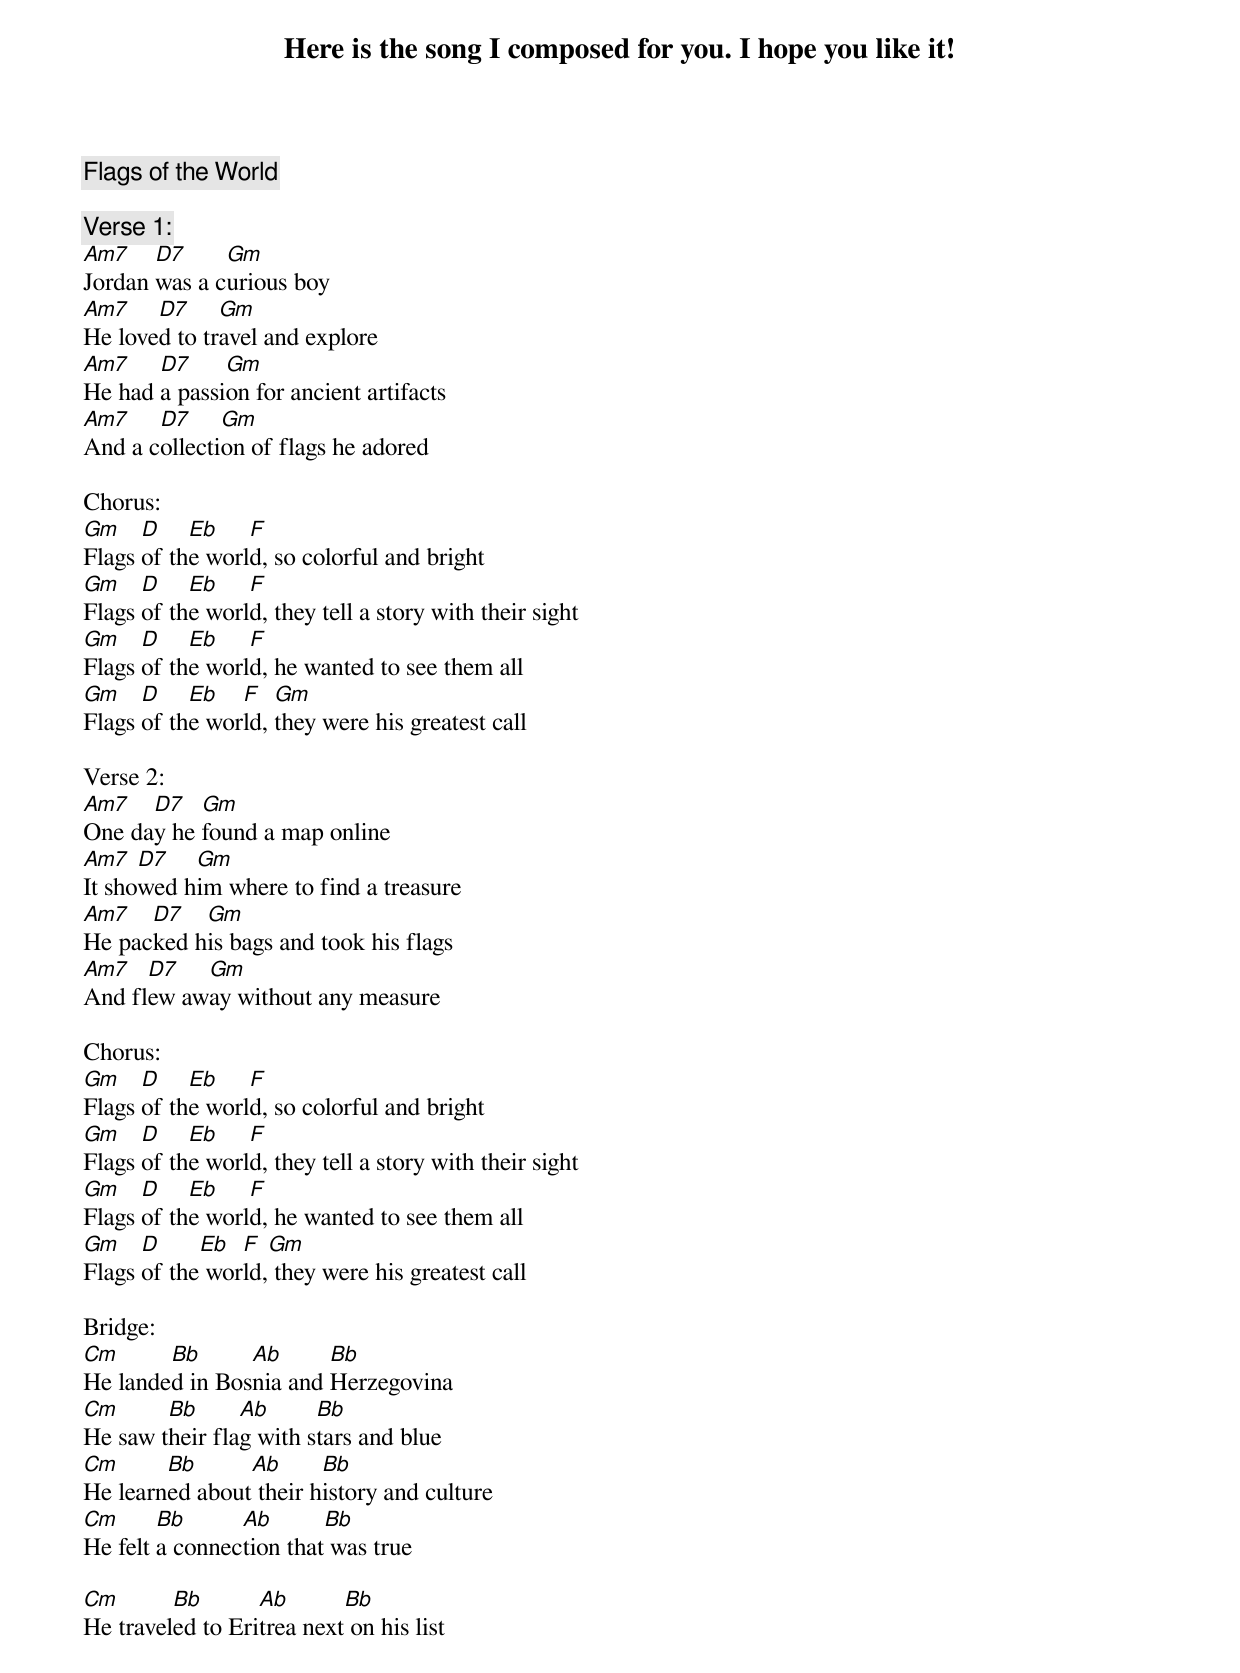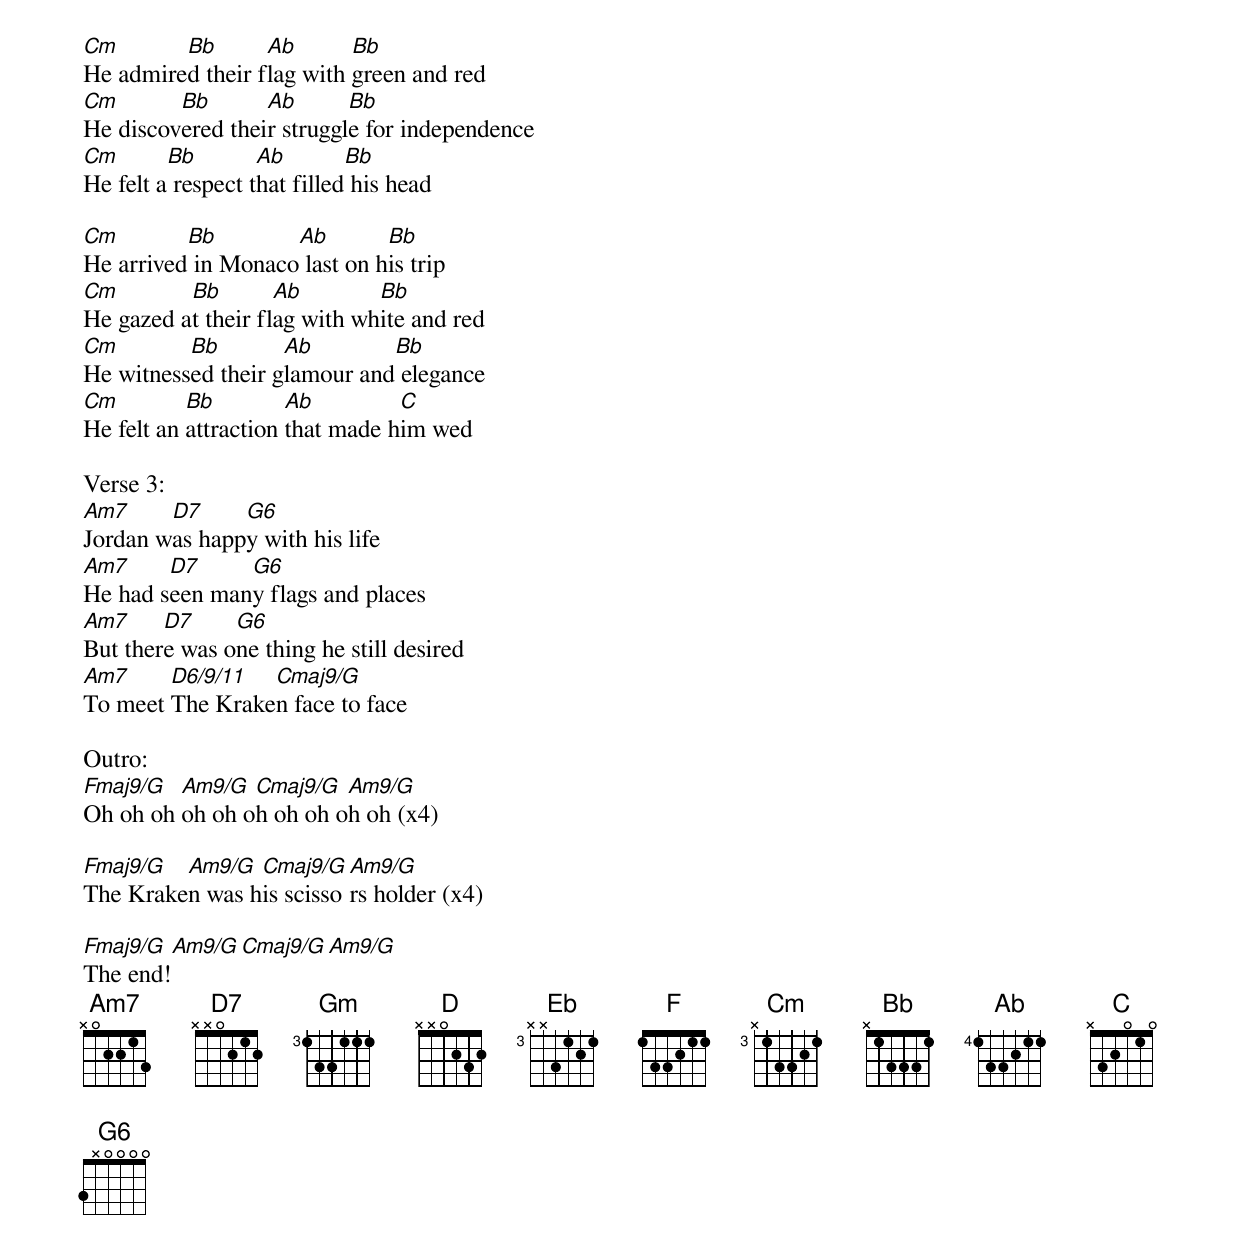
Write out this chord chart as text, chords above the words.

Here is the song I composed for you. I hope you like it!

Flags of the World

Verse 1:
Am7    D7     Gm
Jordan was a curious boy
Am7    D7     Gm
He loved to travel and explore
Am7    D7     Gm
He had a passion for ancient artifacts
Am7    D7     Gm
And a collection of flags he adored

Chorus:
Gm    D    Eb    F
Flags of the world, so colorful and bright
Gm    D    Eb    F
Flags of the world, they tell a story with their sight
Gm    D    Eb    F
Flags of the world, he wanted to see them all
Gm    D    Eb   F   Gm
Flags of the world, they were his greatest call

Verse 2:
Am7   D7   Gm
One day he found a map online
Am7   D7   Gm
It showed him where to find a treasure
Am7   D7   Gm
He packed his bags and took his flags
Am7   D7   Gm
And flew away without any measure

Chorus:
Gm    D    Eb    F
Flags of the world, so colorful and bright
Gm    D    Eb    F
Flags of the world, they tell a story with their sight
Gm    D    Eb    F
Flags of the world, he wanted to see them all
Gm    D     Eb  F  Gm
Flags of the world, they were his greatest call

Bridge:
Cm      Bb      Ab      Bb
He landed in Bosnia and Herzegovina
Cm      Bb      Ab      Bb
He saw their flag with stars and blue
Cm      Bb      Ab      Bb
He learned about their history and culture
Cm      Bb      Ab       Bb
He felt a connection that was true

Cm       Bb       Ab       Bb
He traveled to Eritrea next on his list
Cm       Bb       Ab       Bb
He admired their flag with green and red
Cm       Bb       Ab       Bb
He discovered their struggle for independence
Cm       Bb        Ab        Bb
He felt a respect that filled his head

Cm        Bb        Ab        Bb
He arrived in Monaco last on his trip
Cm        Bb        Ab        Bb
He gazed at their flag with white and red
Cm        Bb        Ab        Bb
He witnessed their glamour and elegance
Cm         Bb         Ab         C
He felt an attraction that made him wed

Verse 3:
Am7     D7     G6
Jordan was happy with his life
Am7     D7     G6
He had seen many flags and places
Am7     D7     G6
But there was one thing he still desired
Am7     D6/9/11  Cmaj9/G
To meet The Kraken face to face

Outro:
Fmaj9/G  Am9/G  Cmaj9/G  Am9/G
Oh oh oh oh oh oh oh oh oh oh (x4)

Fmaj9/G  Am9/G  Cmaj9/G  Am9/G
The Kraken was his scissors holder (x4)

Fmaj9/G  Am9/G  Cmaj9/G  Am9/G
The end!
